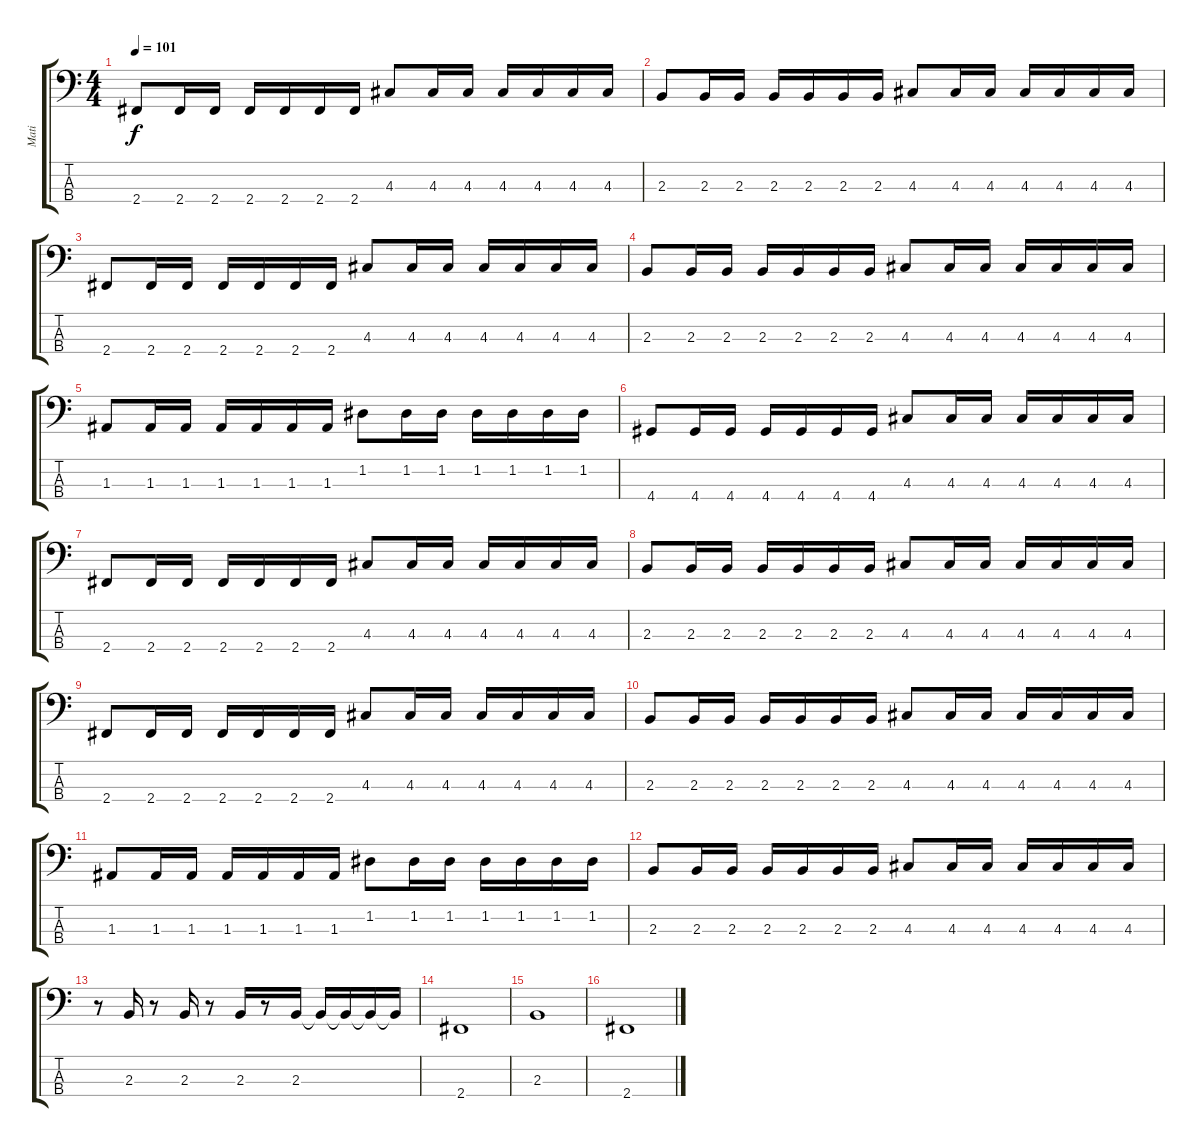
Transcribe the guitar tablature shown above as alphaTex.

\track ("Mati" "Mati") {instrument electricbasspick}
\staff {score tabs}
\tuning (G2 D2 A1 E1) {hide}
\ts (4 4)
\tempo 101
\clef f4
\ks c
2.4.8{dy f} 2.4.16 2.4.16 2.4.16 2.4.16 2.4.16 2.4.16 4.3.8 4.3.16 4.3.16 4.3.16 4.3.16 4.3.16 4.3.16 |
2.3.8 2.3.16 2.3.16 2.3.16 2.3.16 2.3.16 2.3.16 4.3.8 4.3.16 4.3.16 4.3.16 4.3.16 4.3.16 4.3.16 |
2.4.8 2.4.16 2.4.16 2.4.16 2.4.16 2.4.16 2.4.16 4.3.8 4.3.16 4.3.16 4.3.16 4.3.16 4.3.16 4.3.16 |
2.3.8 2.3.16 2.3.16 2.3.16 2.3.16 2.3.16 2.3.16 4.3.8 4.3.16 4.3.16 4.3.16 4.3.16 4.3.16 4.3.16 |
1.3.8 1.3.16 1.3.16 1.3.16 1.3.16 1.3.16 1.3.16 1.2.8 1.2.16 1.2.16 1.2.16 1.2.16 1.2.16 1.2.16 |
4.4.8 4.4.16 4.4.16 4.4.16 4.4.16 4.4.16 4.4.16 4.3.8 4.3.16 4.3.16 4.3.16 4.3.16 4.3.16 4.3.16 |
2.4.8 2.4.16 2.4.16 2.4.16 2.4.16 2.4.16 2.4.16 4.3.8 4.3.16 4.3.16 4.3.16 4.3.16 4.3.16 4.3.16 |
2.3.8 2.3.16 2.3.16 2.3.16 2.3.16 2.3.16 2.3.16 4.3.8 4.3.16 4.3.16 4.3.16 4.3.16 4.3.16 4.3.16 |
2.4.8 2.4.16 2.4.16 2.4.16 2.4.16 2.4.16 2.4.16 4.3.8 4.3.16 4.3.16 4.3.16 4.3.16 4.3.16 4.3.16 |
2.3.8 2.3.16 2.3.16 2.3.16 2.3.16 2.3.16 2.3.16 4.3.8 4.3.16 4.3.16 4.3.16 4.3.16 4.3.16 4.3.16 |
1.3.8 1.3.16 1.3.16 1.3.16 1.3.16 1.3.16 1.3.16 1.2.8 1.2.16 1.2.16 1.2.16 1.2.16 1.2.16 1.2.16 |
2.3.8 2.3.16 2.3.16 2.3.16 2.3.16 2.3.16 2.3.16 4.3.8 4.3.16 4.3.16 4.3.16 4.3.16 4.3.16 4.3.16 |
r.8 2.3.16 r.8 2.3.16 r.8 2.3.16 r.8 2.3.16 2.3{t}.16 2.3{t}.16 2.3{t}.16 2.3{t}.16 |
2.4.1 |
2.3.1 |
2.4.1
